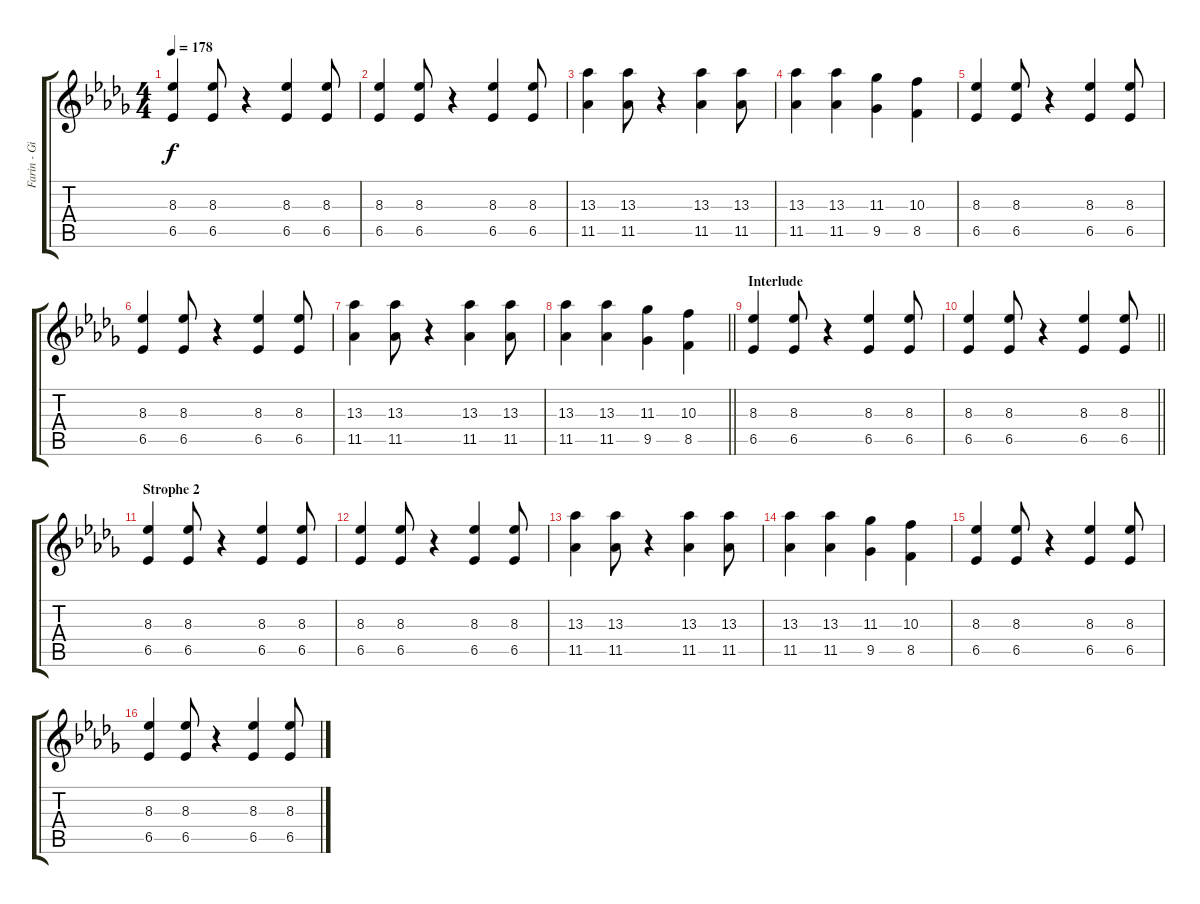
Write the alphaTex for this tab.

\track ("Farin - Gitarre" "Farin - Gi") {instrument overdrivenguitar}
\staff {score tabs}
\tuning (E4 B3 G3 D3 A2 E2) {hide}
\ts (4 4)
\tempo 178
\clef g2
\ks db
(8.3 6.5).4{dy f} (8.3 6.5).8 r.4 (8.3 6.5).4 (8.3 6.5).8 |
(8.3 6.5).4 (8.3 6.5).8 r.4 (8.3 6.5).4 (8.3 6.5).8 |
(13.3 11.5).4 (13.3 11.5).8 r.4 (13.3 11.5).4 (13.3 11.5).8 |
(13.3 11.5).4 (13.3 11.5).4 (11.3 9.5).4 (10.3 8.5).4 |
(8.3 6.5).4 (8.3 6.5).8 r.4 (8.3 6.5).4 (8.3 6.5).8 |
(8.3 6.5).4 (8.3 6.5).8 r.4 (8.3 6.5).4 (8.3 6.5).8 |
(13.3 11.5).4 (13.3 11.5).8 r.4 (13.3 11.5).4 (13.3 11.5).8 |
\barLineRight lightlight
(13.3 11.5).4 (13.3 11.5).4 (11.3 9.5).4 (10.3 8.5).4 |
\section ("" "Interlude")
(8.3 6.5).4 (8.3 6.5).8 r.4 (8.3 6.5).4 (8.3 6.5).8 |
\barLineRight lightlight
(8.3 6.5).4 (8.3 6.5).8 r.4 (8.3 6.5).4 (8.3 6.5).8 |
\section ("" "Strophe 2")
(8.3 6.5).4 (8.3 6.5).8 r.4 (8.3 6.5).4 (8.3 6.5).8 |
(8.3 6.5).4 (8.3 6.5).8 r.4 (8.3 6.5).4 (8.3 6.5).8 |
(13.3 11.5).4 (13.3 11.5).8 r.4 (13.3 11.5).4 (13.3 11.5).8 |
(13.3 11.5).4 (13.3 11.5).4 (11.3 9.5).4 (10.3 8.5).4 |
(8.3 6.5).4 (8.3 6.5).8 r.4 (8.3 6.5).4 (8.3 6.5).8 |
(8.3 6.5).4 (8.3 6.5).8 r.4 (8.3 6.5).4 (8.3 6.5).8
